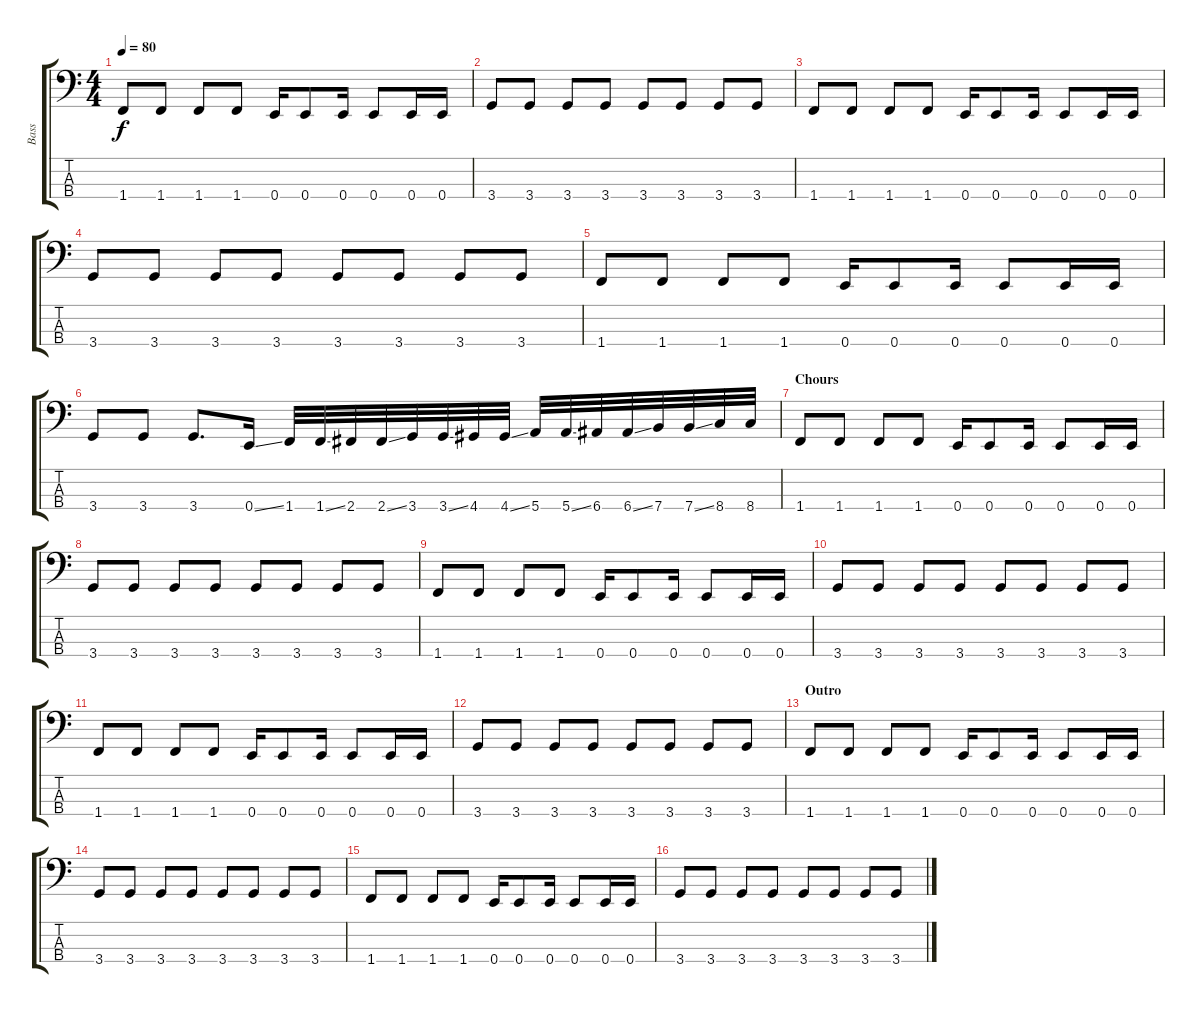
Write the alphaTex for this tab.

\track ("Bass" "Bass") {instrument electricbasspick}
\staff {score tabs}
\tuning (G2 D2 A1 E1) {hide}
\ts (4 4)
\tempo 80
\clef f4
\ks c
1.4.8{dy f} 1.4.8 1.4.8 1.4.8 0.4.16 0.4.8 0.4.16 0.4.8 0.4.16 0.4.16 |
3.4.8 3.4.8 3.4.8 3.4.8 3.4.8 3.4.8 3.4.8 3.4.8 |
1.4.8 1.4.8 1.4.8 1.4.8 0.4.16 0.4.8 0.4.16 0.4.8 0.4.16 0.4.16 |
3.4.8 3.4.8 3.4.8 3.4.8 3.4.8 3.4.8 3.4.8 3.4.8 |
1.4.8 1.4.8 1.4.8 1.4.8 0.4.16 0.4.8 0.4.16 0.4.8 0.4.16 0.4.16 |
3.4.8 3.4.8 3.4.8{d} 0.4{ss}.16 1.4.32 1.4{ss}.32 2.4.32 2.4{ss}.32 3.4.32 3.4{ss}.32 4.4.32 4.4{ss}.32 5.4.32 5.4{ss}.32 6.4.32 6.4{ss}.32 7.4.32 7.4{ss}.32 8.4.32 8.4.32 |
\section ("" "Chours")
1.4.8 1.4.8 1.4.8 1.4.8 0.4.16 0.4.8 0.4.16 0.4.8 0.4.16 0.4.16 |
3.4.8 3.4.8 3.4.8 3.4.8 3.4.8 3.4.8 3.4.8 3.4.8 |
1.4.8 1.4.8 1.4.8 1.4.8 0.4.16 0.4.8 0.4.16 0.4.8 0.4.16 0.4.16 |
3.4.8 3.4.8 3.4.8 3.4.8 3.4.8 3.4.8 3.4.8 3.4.8 |
1.4.8 1.4.8 1.4.8 1.4.8 0.4.16 0.4.8 0.4.16 0.4.8 0.4.16 0.4.16 |
3.4.8 3.4.8 3.4.8 3.4.8 3.4.8 3.4.8 3.4.8 3.4.8 |
\section ("" "Outro")
1.4.8 1.4.8 1.4.8 1.4.8 0.4.16 0.4.8 0.4.16 0.4.8 0.4.16 0.4.16 |
3.4.8 3.4.8 3.4.8 3.4.8 3.4.8 3.4.8 3.4.8 3.4.8 |
1.4.8 1.4.8 1.4.8 1.4.8 0.4.16 0.4.8 0.4.16 0.4.8 0.4.16 0.4.16 |
3.4.8 3.4.8 3.4.8 3.4.8 3.4.8 3.4.8 3.4.8 3.4.8
